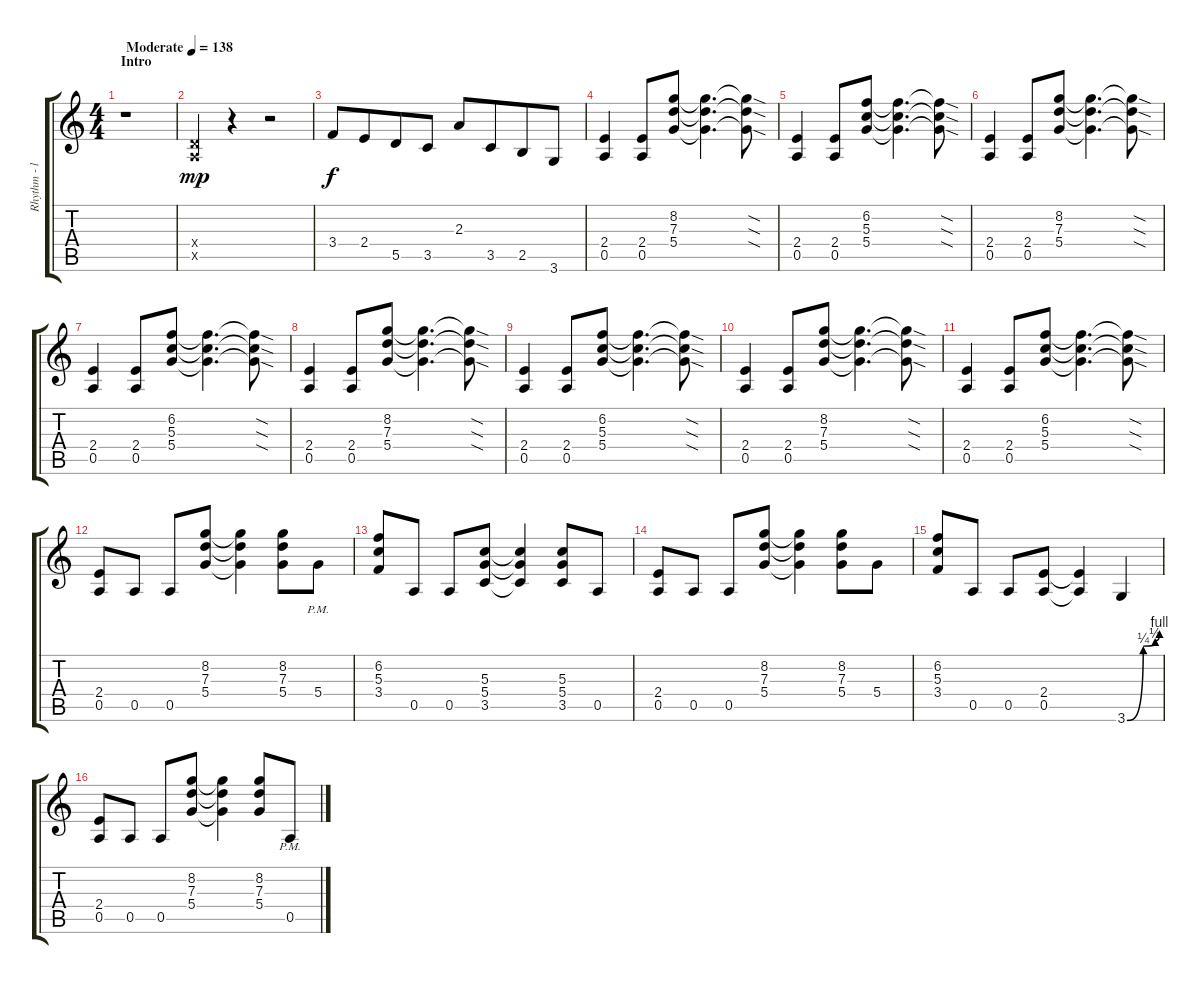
\track ("Rhythm - left" "Rhythm - l") {instrument distortionguitar}
\staff {score tabs}
\tuning (E4 B3 G3 D3 A2 E2) {hide}
\ts (4 4)
\section ("" "Intro")
\tempo (138 "Moderate")
\clef g2
\ks c
r.1{dy mp instrument distortionguitar} |
(0.4{x} 0.5{x}).4{volume 3} r.4 r.2 |
3.4.8{dy f volume 10} 2.4.8{beam merge} 5.5.8 3.5.8 2.3.8 3.5.8{beam merge} 2.5.8 3.6.8 |
(2.4 0.5).4 (2.4 0.5).8 (8.2 7.3 5.4).8 (8.2{t} 7.3{t} 5.4{t}).4{d} (8.2{sod t} 7.3{sod t} 5.4{sod t}).8 |
(2.4 0.5).4 (2.4 0.5).8 (6.2 5.3 5.4).8 (6.2{t} 5.3{t} 5.4{t}).4{d} (6.2{sod t} 5.3{sod t} 5.4{sod t}).8 |
(2.4 0.5).4 (2.4 0.5).8 (8.2 7.3 5.4).8 (8.2{t} 7.3{t} 5.4{t}).4{d} (8.2{sod t} 7.3{sod t} 5.4{sod t}).8 |
(2.4 0.5).4 (2.4 0.5).8 (6.2 5.3 5.4).8 (6.2{t} 5.3{t} 5.4{t}).4{d} (6.2{sod t} 5.3{sod t} 5.4{sod t}).8 |
(2.4 0.5).4 (2.4 0.5).8 (8.2 7.3 5.4).8 (8.2{t} 7.3{t} 5.4{t}).4{d} (8.2{sod t} 7.3{sod t} 5.4{sod t}).8 |
(2.4 0.5).4 (2.4 0.5).8 (6.2 5.3 5.4).8 (6.2{t} 5.3{t} 5.4{t}).4{d} (6.2{sod t} 5.3{sod t} 5.4{sod t}).8 |
(2.4 0.5).4 (2.4 0.5).8 (8.2 7.3 5.4).8 (8.2{t} 7.3{t} 5.4{t}).4{d} (8.2{sod t} 7.3{sod t} 5.4{sod t}).8 |
(2.4 0.5).4 (2.4 0.5).8 (6.2 5.3 5.4).8 (6.2{t} 5.3{t} 5.4{t}).4{d} (6.2{sod t} 5.3{sod t} 5.4{sod t}).8 |
(2.4 0.5).8 0.5.8{beam split} 0.5.8 (8.2 7.3 5.4).8 (8.2{t} 7.3{t} 5.4{t}).4 (8.2 7.3 5.4).8 5.4{pm}.8 |
(6.2 5.3 3.4).8 0.5.8 0.5.8 (5.3 5.4 3.5).8 (5.3{t} 5.4{t} 3.5{t}).4 (5.3 5.4 3.5).8 0.5.8 |
(2.4 0.5).8 0.5.8{beam split} 0.5.8 (8.2 7.3 5.4).8 (8.2{t} 7.3{t} 5.4{t}).4 (8.2 7.3 5.4).8 5.4.8 |
(6.2 5.3 3.4).8 0.5.8 0.5.8 (2.4 0.5).8 (2.4{t} 0.5{t}).4 3.6{be (custom 0 0 30 1 52 2 60 4)}.4 |
(2.4 0.5).8 0.5.8{beam split} 0.5.8 (8.2 7.3 5.4).8 (8.2{t} 7.3{t} 5.4{t}).4 (8.2 7.3 5.4).8 0.5{pm}.8
